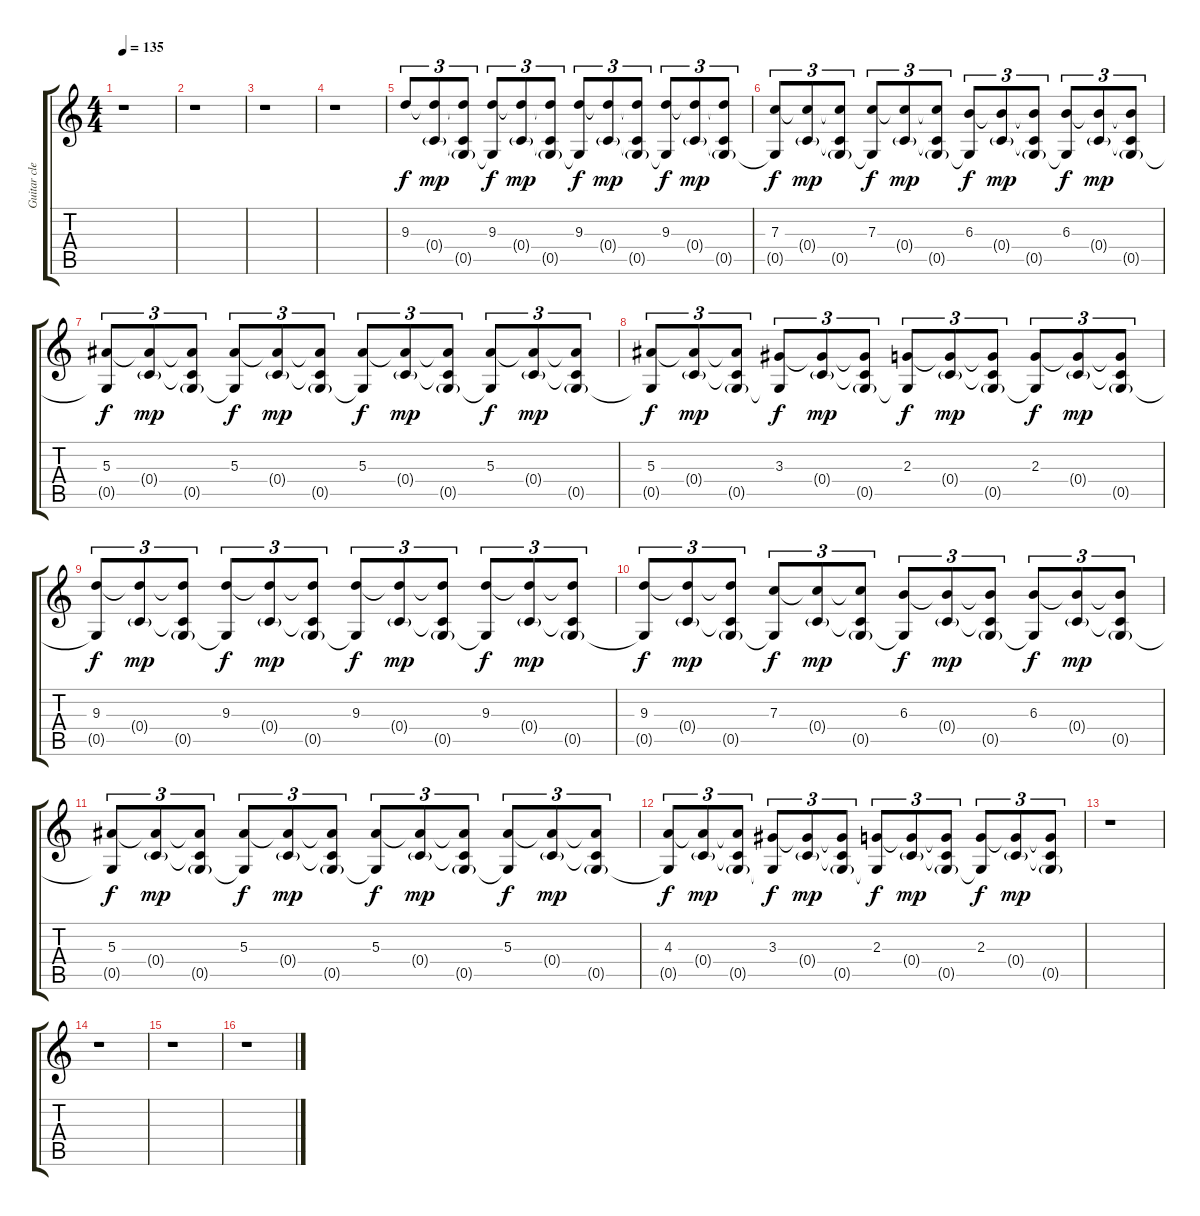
\track ("Guitar clean" "Guitar cle") {instrument electricguitarclean}
\staff {score tabs}
\tuning (D4 A3 F3 C3 G2 D2) {hide}
\ts (4 4)
\tempo 135
\clef g2
\ks c
r.1{dy f} |
r.1 |
r.1 |
r.1 |
9.3.8{tu (3 2)} (9.3{t} 0.4{g}).8{tu (3 2) dy mp} (9.3{t} 0.4{t} 0.5{g}).8{tu (3 2)} (9.3 0.5{t}).8{tu (3 2) dy f} (9.3{t} 0.4{g}).8{tu (3 2) dy mp} (9.3{t} 0.4{t} 0.5{g}).8{tu (3 2)} (9.3 0.5{t}).8{tu (3 2) dy f} (9.3{t} 0.4{g}).8{tu (3 2) dy mp} (9.3{t} 0.4{t} 0.5{g}).8{tu (3 2)} (9.3 0.5{t}).8{tu (3 2) dy f} (9.3{t} 0.4{g}).8{tu (3 2) dy mp} (9.3{t} 0.4{t} 0.5{g}).8{tu (3 2)} |
(7.3 0.5{t}).8{tu (3 2) dy f} (7.3{t} 0.4{g}).8{tu (3 2) dy mp} (7.3{t} 0.4{t} 0.5{g}).8{tu (3 2)} (7.3 0.5{t}).8{tu (3 2) dy f} (7.3{t} 0.4{g}).8{tu (3 2) dy mp} (7.3{t} 0.4{t} 0.5{g}).8{tu (3 2)} (6.3 0.5{t}).8{tu (3 2) dy f} (6.3{t} 0.4{g}).8{tu (3 2) dy mp} (6.3{t} 0.4{t} 0.5{g}).8{tu (3 2)} (6.3 0.5{t}).8{tu (3 2) dy f} (6.3{t} 0.4{g}).8{tu (3 2) dy mp} (6.3{t} 0.4{t} 0.5{g}).8{tu (3 2)} |
(5.3 0.5{t}).8{tu (3 2) dy f} (5.3{t} 0.4{g}).8{tu (3 2) dy mp} (5.3{t} 0.4{t} 0.5{g}).8{tu (3 2)} (5.3 0.5{t}).8{tu (3 2) dy f} (5.3{t} 0.4{g}).8{tu (3 2) dy mp} (5.3{t} 0.4{t} 0.5{g}).8{tu (3 2)} (5.3 0.5{t}).8{tu (3 2) dy f} (5.3{t} 0.4{g}).8{tu (3 2) dy mp} (5.3{t} 0.4{t} 0.5{g}).8{tu (3 2)} (5.3 0.5{t}).8{tu (3 2) dy f} (5.3{t} 0.4{g}).8{tu (3 2) dy mp} (5.3{t} 0.4{t} 0.5{g}).8{tu (3 2)} |
(5.3 0.5{t}).8{tu (3 2) dy f} (5.3{t} 0.4{g}).8{tu (3 2) dy mp} (5.3{t} 0.4{t} 0.5{g}).8{tu (3 2)} (3.3 0.5{t}).8{tu (3 2) dy f} (3.3{t} 0.4{g}).8{tu (3 2) dy mp} (3.3{t} 0.4{t} 0.5{g}).8{tu (3 2)} (2.3 0.5{t}).8{tu (3 2) dy f} (2.3{t} 0.4{g}).8{tu (3 2) dy mp} (2.3{t} 0.4{t} 0.5{g}).8{tu (3 2)} (2.3 0.5{t}).8{tu (3 2) dy f} (2.3{t} 0.4{g}).8{tu (3 2) dy mp} (2.3{t} 0.4{t} 0.5{g}).8{tu (3 2)} |
(9.3 0.5{t}).8{tu (3 2) dy f} (9.3{t} 0.4{g}).8{tu (3 2) dy mp} (9.3{t} 0.4{t} 0.5{g}).8{tu (3 2)} (9.3 0.5{t}).8{tu (3 2) dy f} (9.3{t} 0.4{g}).8{tu (3 2) dy mp} (9.3{t} 0.4{t} 0.5{g}).8{tu (3 2)} (9.3 0.5{t}).8{tu (3 2) dy f} (9.3{t} 0.4{g}).8{tu (3 2) dy mp} (9.3{t} 0.4{t} 0.5{g}).8{tu (3 2)} (9.3 0.5{t}).8{tu (3 2) dy f} (9.3{t} 0.4{g}).8{tu (3 2) dy mp} (9.3{t} 0.4{t} 0.5{g}).8{tu (3 2)} |
(9.3 0.5{t}).8{tu (3 2) dy f} (9.3{t} 0.4{g}).8{tu (3 2) dy mp} (9.3{t} 0.4{t} 0.5{g}).8{tu (3 2)} (7.3 0.5{t}).8{tu (3 2) dy f} (7.3{t} 0.4{g}).8{tu (3 2) dy mp} (7.3{t} 0.4{t} 0.5{g}).8{tu (3 2)} (6.3 0.5{t}).8{tu (3 2) dy f} (6.3{t} 0.4{g}).8{tu (3 2) dy mp} (6.3{t} 0.4{t} 0.5{g}).8{tu (3 2)} (6.3 0.5{t}).8{tu (3 2) dy f} (6.3{t} 0.4{g}).8{tu (3 2) dy mp} (6.3{t} 0.4{t} 0.5{g}).8{tu (3 2)} |
(5.3 0.5{t}).8{tu (3 2) dy f} (5.3{t} 0.4{g}).8{tu (3 2) dy mp} (5.3{t} 0.4{t} 0.5{g}).8{tu (3 2)} (5.3 0.5{t}).8{tu (3 2) dy f} (5.3{t} 0.4{g}).8{tu (3 2) dy mp} (5.3{t} 0.4{t} 0.5{g}).8{tu (3 2)} (5.3 0.5{t}).8{tu (3 2) dy f} (5.3{t} 0.4{g}).8{tu (3 2) dy mp} (5.3{t} 0.4{t} 0.5{g}).8{tu (3 2)} (5.3 0.5{t}).8{tu (3 2) dy f} (5.3{t} 0.4{g}).8{tu (3 2) dy mp} (5.3{t} 0.4{t} 0.5{g}).8{tu (3 2)} |
(4.3 0.5{t}).8{tu (3 2) dy f} (4.3{t} 0.4{g}).8{tu (3 2) dy mp} (4.3{t} 0.4{t} 0.5{g}).8{tu (3 2)} (3.3 0.5{t}).8{tu (3 2) dy f} (3.3{t} 0.4{g}).8{tu (3 2) dy mp} (3.3{t} 0.4{t} 0.5{g}).8{tu (3 2)} (2.3 0.5{t}).8{tu (3 2) dy f} (2.3{t} 0.4{g}).8{tu (3 2) dy mp} (2.3{t} 0.4{t} 0.5{g}).8{tu (3 2)} (2.3 0.5{t}).8{tu (3 2) dy f} (2.3{t} 0.4{g}).8{tu (3 2) dy mp} (2.3{t} 0.4{t} 0.5{g}).8{tu (3 2)} |
r.1 |
r.1 |
r.1 |
r.1
